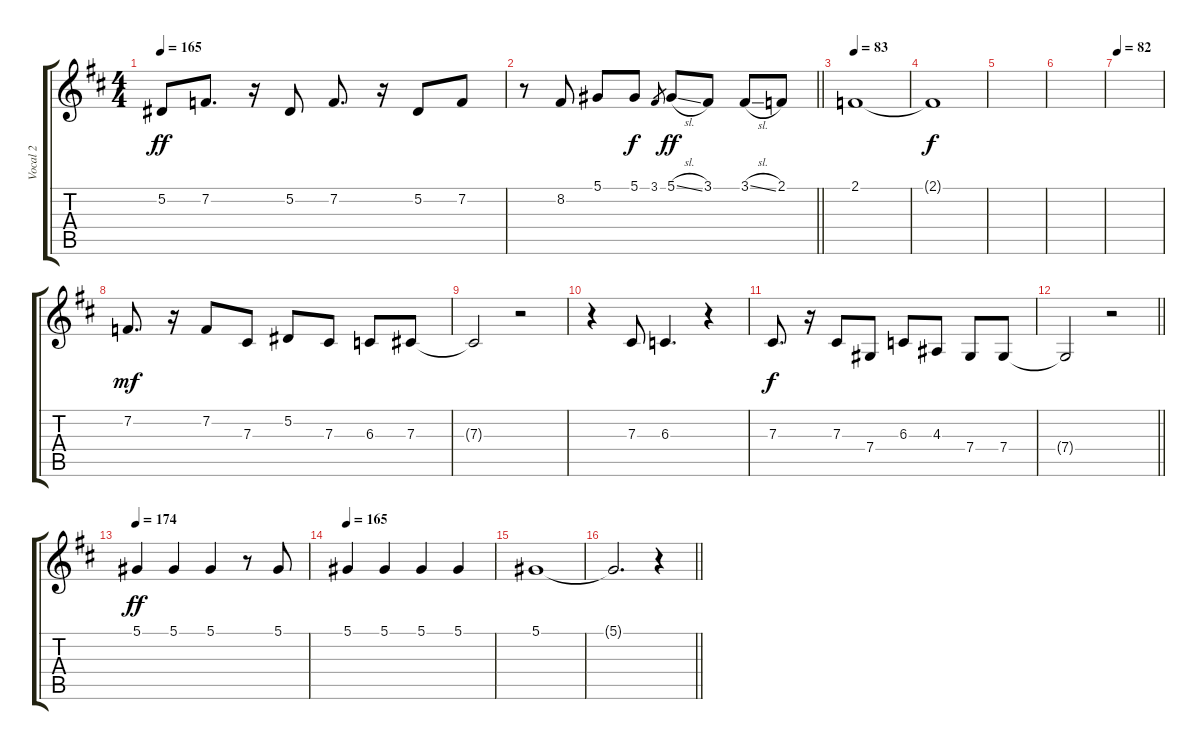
\track ("Vocal 2" "Vocal 2") {instrument tenorsax}
\staff {score tabs}
\tuning (Eb4 Bb3 Gb3 Db3 Ab2 Eb2) {hide}
\ts (4 4)
\tempo 165
\clef g2
\ks d
5.2.8{dy ff balance 0} 7.2.8{d} r.16 5.2.8 7.2.8{d} r.16 5.2.8 7.2.8 |
\barLineRight lightlight
r.8{balance 8} 8.2.8 5.1.8 5.1.8{dy f} 3.1.8{gr} 5.1{sl}.8{dy ff} 3.1.8 3.1{sl}.8 2.1.8 |
\tempo 83
2.1.1 |
2.1{t}.1{dy f volume 3} |
|
|
\tempo 82
|
7.2.8{d dy mf volume 13} r.16 7.2.8 7.3.8 5.2.8 7.3.8 6.3.8 7.3.8 |
7.3{t}.2 r.2 |
r.4 7.3.8 6.3.4{d} r.4 |
7.3.8{d dy f} r.16 7.3.8 7.4.8 6.3.8 4.3.8 7.4.8 7.4.8 |
\barLineRight lightlight
7.4{t}.2 r.2 |
\tempo 174
5.1.4{dy ff balance 2} 5.1.4 5.1.4 r.8 5.1.8 |
\tempo 165
5.1.4 5.1.4 5.1.4 5.1.4 |
5.1.1 |
\barLineRight lightlight
5.1{t}.2{d} r.4
